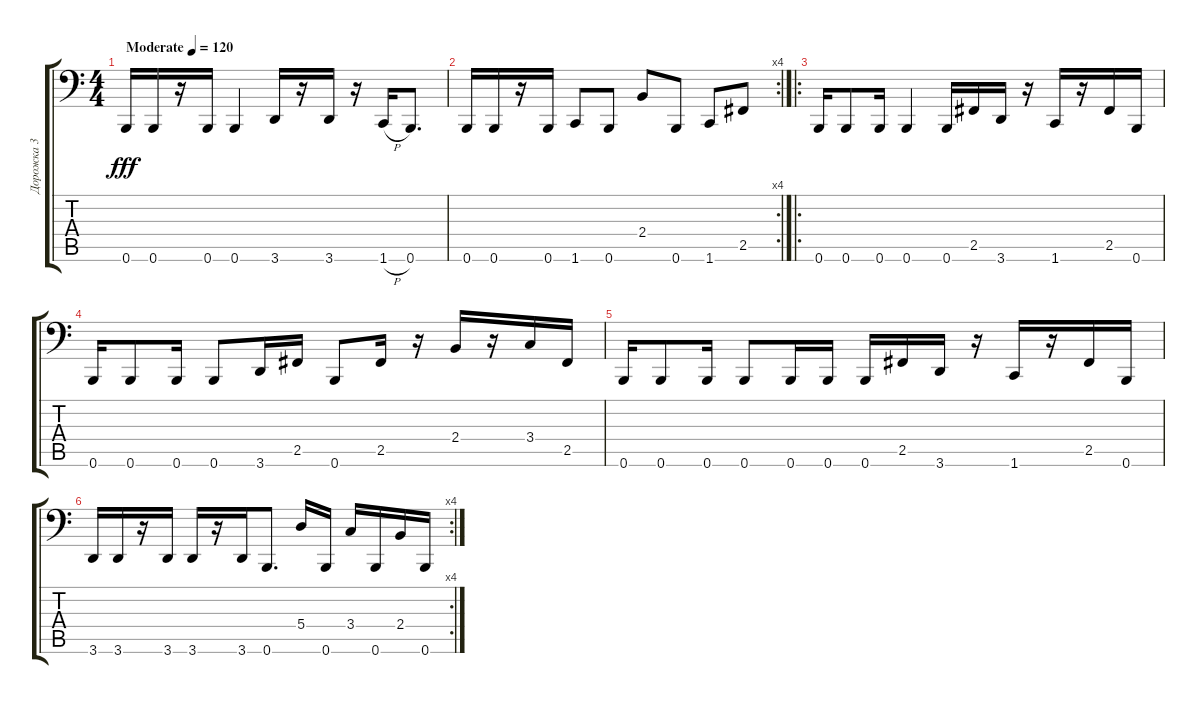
\track ("Дорожка 3" "Дорожка 3") {instrument electricbasspick}
\staff {score tabs}
\tuning (B2 Gb2 D2 A1 E1 B0) {hide}
\ts (4 4)
\tempo (120 "Moderate")
\clef f4
\ks c
0.6.16{dy fff instrument electricbasspick} 0.6.16 r.16 0.6.16 0.6.4 3.6.16 r.16 3.6.16 r.16 1.6{h}.16 0.6.8{d} |
\rc 4
0.6.16 0.6.16 r.16 0.6.16 1.6.8 0.6.8 2.4.8 0.6.8 1.6.8 2.5.8 |
\ro
0.6.16 0.6.8 0.6.16 0.6.4 0.6.16 2.5.16 3.6.16 r.16 1.6.16 r.16 2.5.16 0.6.16 |
0.6.16 0.6.8 0.6.16 0.6.8 3.6.16 2.5.16 0.6.8 2.5.16 r.16 2.4.16 r.16 3.4.16 2.5.16 |
0.6.16 0.6.8 0.6.16 0.6.8 0.6.16 0.6.16 0.6.16 2.5.16 3.6.16 r.16 1.6.16 r.16 2.5.16 0.6.16 |
\rc 4
3.6.16 3.6.16 r.16 3.6.16 3.6.16 r.16 3.6.16 0.6.8{d} 5.4.16 0.6.16 3.4.16 0.6.16 2.4.16 0.6.16
